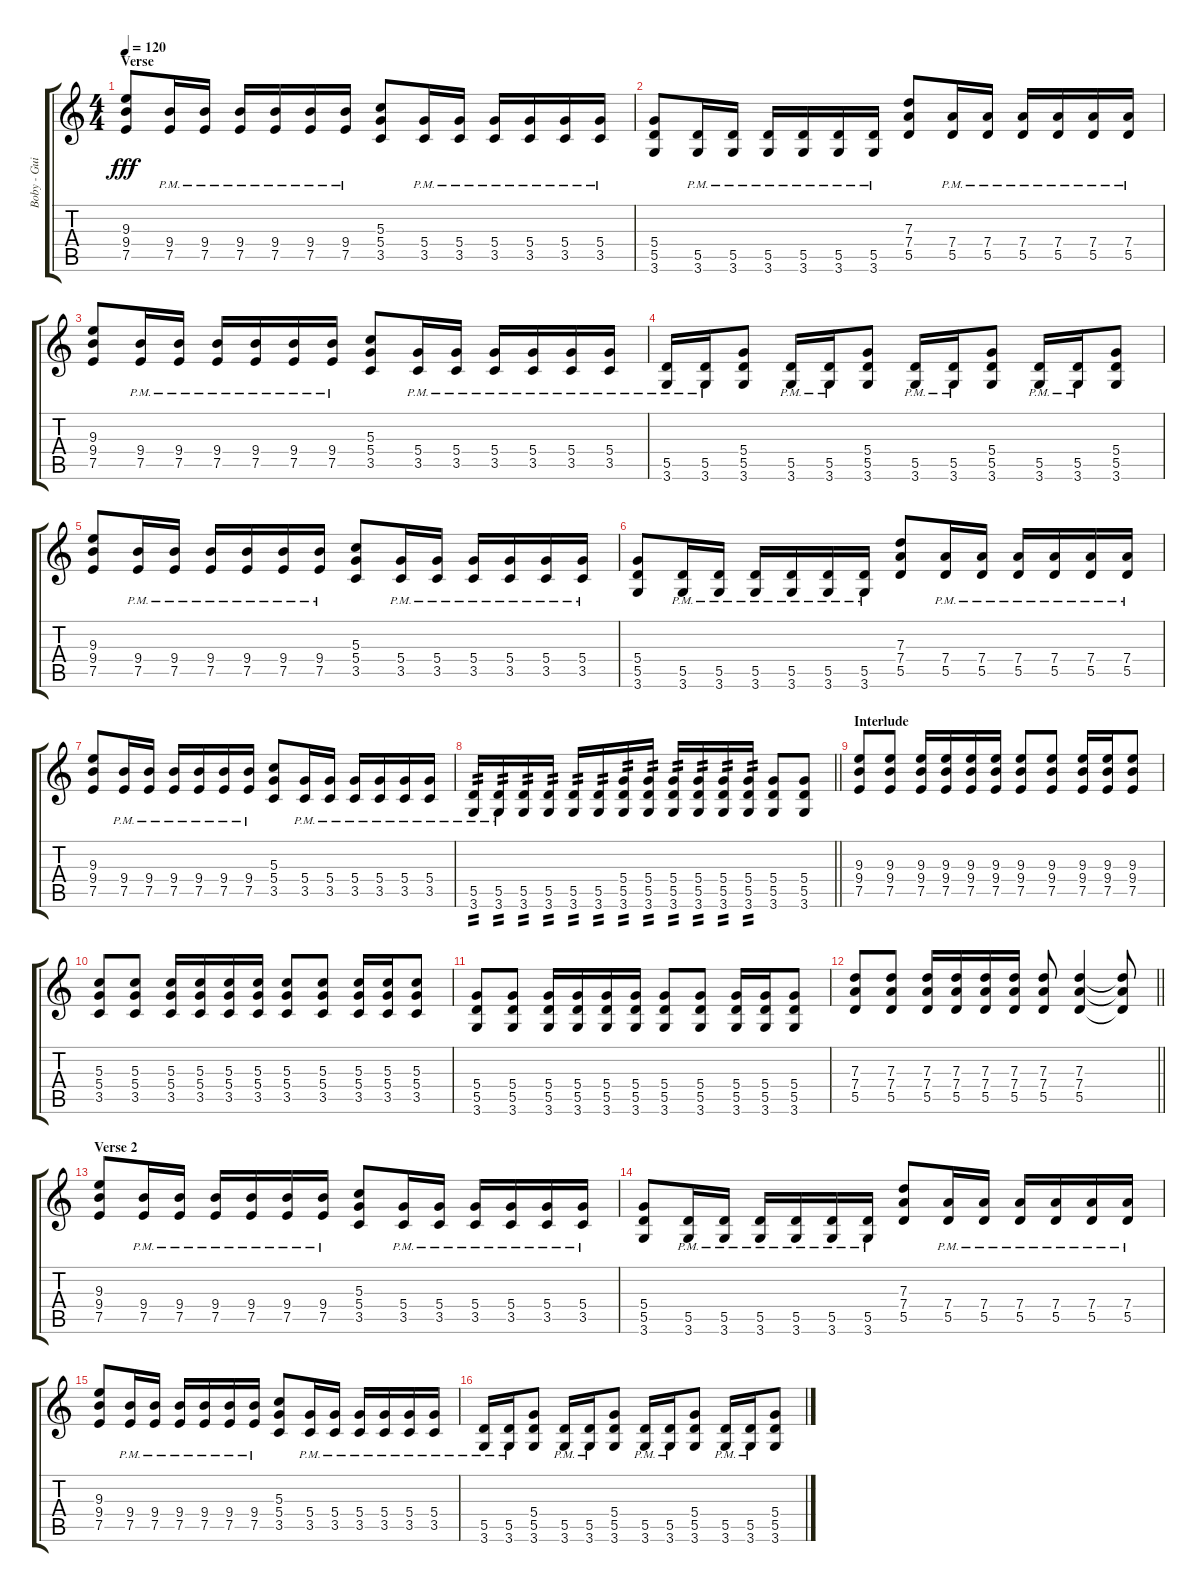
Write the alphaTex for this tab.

\track ("Boby - Guitar" "Boby - Gui") {instrument overdrivenguitar}
\staff {score tabs}
\tuning (E4 B3 G3 D3 A2 E2) {hide}
\ts (4 4)
\section ("" "Verse")
\tempo 120
\clef g2
\ks c
(9.3 9.4 7.5).8{dy fff} (9.4{pm} 7.5{pm}).16 (9.4{pm} 7.5{pm}).16 (9.4{pm} 7.5{pm}).16 (9.4{pm} 7.5{pm}).16 (9.4{pm} 7.5{pm}).16 (9.4{pm} 7.5{pm}).16 (5.3 5.4 3.5).8 (5.4{pm} 3.5{pm}).16 (5.4{pm} 3.5{pm}).16 (5.4{pm} 3.5{pm}).16 (5.4{pm} 3.5{pm}).16 (5.4{pm} 3.5{pm}).16 (5.4{pm} 3.5{pm}).16 |
(5.4 5.5 3.6).8 (5.5{pm} 3.6{pm}).16 (5.5{pm} 3.6{pm}).16 (5.5{pm} 3.6{pm}).16 (5.5{pm} 3.6{pm}).16 (5.5{pm} 3.6{pm}).16 (5.5{pm} 3.6{pm}).16 (7.3 7.4 5.5).8 (7.4{pm} 5.5{pm}).16 (7.4{pm} 5.5{pm}).16 (7.4{pm} 5.5{pm}).16 (7.4{pm} 5.5{pm}).16 (7.4{pm} 5.5{pm}).16 (7.4{pm} 5.5{pm}).16 |
(9.3 9.4 7.5).8 (9.4{pm} 7.5{pm}).16 (9.4{pm} 7.5{pm}).16 (9.4{pm} 7.5{pm}).16 (9.4{pm} 7.5{pm}).16 (9.4{pm} 7.5{pm}).16 (9.4{pm} 7.5{pm}).16 (5.3 5.4 3.5).8 (5.4{pm} 3.5{pm}).16 (5.4{pm} 3.5{pm}).16 (5.4{pm} 3.5{pm}).16 (5.4{pm} 3.5{pm}).16 (5.4{pm} 3.5{pm}).16 (5.4{pm} 3.5{pm}).16 |
(5.5{pm} 3.6{pm}).16 (5.5{pm} 3.6{pm}).16 (5.4 5.5 3.6).8 (5.5{pm} 3.6{pm}).16 (5.5{pm} 3.6{pm}).16 (5.4 5.5 3.6).8 (5.5{pm} 3.6{pm}).16 (5.5{pm} 3.6{pm}).16 (5.4 5.5 3.6).8 (5.5{pm} 3.6{pm}).16 (5.5{pm} 3.6{pm}).16 (5.4 5.5 3.6).8 |
(9.3 9.4 7.5).8 (9.4{pm} 7.5{pm}).16 (9.4{pm} 7.5{pm}).16 (9.4{pm} 7.5{pm}).16 (9.4{pm} 7.5{pm}).16 (9.4{pm} 7.5{pm}).16 (9.4{pm} 7.5{pm}).16 (5.3 5.4 3.5).8 (5.4{pm} 3.5{pm}).16 (5.4{pm} 3.5{pm}).16 (5.4{pm} 3.5{pm}).16 (5.4{pm} 3.5{pm}).16 (5.4{pm} 3.5{pm}).16 (5.4{pm} 3.5{pm}).16 |
(5.4 5.5 3.6).8 (5.5{pm} 3.6{pm}).16 (5.5{pm} 3.6{pm}).16 (5.5{pm} 3.6{pm}).16 (5.5{pm} 3.6{pm}).16 (5.5{pm} 3.6{pm}).16 (5.5{pm} 3.6{pm}).16 (7.3 7.4 5.5).8 (7.4{pm} 5.5{pm}).16 (7.4{pm} 5.5{pm}).16 (7.4{pm} 5.5{pm}).16 (7.4{pm} 5.5{pm}).16 (7.4{pm} 5.5{pm}).16 (7.4{pm} 5.5{pm}).16 |
(9.3 9.4 7.5).8 (9.4{pm} 7.5{pm}).16 (9.4{pm} 7.5{pm}).16 (9.4{pm} 7.5{pm}).16 (9.4{pm} 7.5{pm}).16 (9.4{pm} 7.5{pm}).16 (9.4{pm} 7.5{pm}).16 (5.3 5.4 3.5).8 (5.4{pm} 3.5{pm}).16 (5.4{pm} 3.5{pm}).16 (5.4{pm} 3.5{pm}).16 (5.4{pm} 3.5{pm}).16 (5.4{pm} 3.5{pm}).16 (5.4{pm} 3.5{pm}).16 |
\barLineRight lightlight
(5.5{pm} 3.6{pm}).16{tp 2} (5.5{pm} 3.6{pm}).16{tp 2} (5.5 3.6).16{tp 2} (5.5 3.6).16{tp 2} (5.5 3.6).16{tp 2} (5.5 3.6).16{tp 2} (5.4 5.5 3.6).16{tp 2} (5.4 5.5 3.6).16{tp 2} (5.4 5.5 3.6).16{tp 2} (5.4 5.5 3.6).16{tp 2} (5.4 5.5 3.6).16{tp 2} (5.4 5.5 3.6).16{tp 2} (5.4 5.5 3.6).8 (5.4 5.5 3.6).8 |
\section ("" "Interlude")
(9.3 9.4 7.5).8 (9.3 9.4 7.5).8 (9.3 9.4 7.5).16 (9.3 9.4 7.5).16 (9.3 9.4 7.5).16 (9.3 9.4 7.5).16 (9.3 9.4 7.5).8 (9.3 9.4 7.5).8 (9.3 9.4 7.5).16 (9.3 9.4 7.5).16 (9.3 9.4 7.5).8 |
(5.3 5.4 3.5).8 (5.3 5.4 3.5).8 (5.3 5.4 3.5).16 (5.3 5.4 3.5).16 (5.3 5.4 3.5).16 (5.3 5.4 3.5).16 (5.3 5.4 3.5).8 (5.3 5.4 3.5).8 (5.3 5.4 3.5).16 (5.3 5.4 3.5).16 (5.3 5.4 3.5).8 |
(5.4 5.5 3.6).8 (5.4 5.5 3.6).8 (5.4 5.5 3.6).16 (5.4 5.5 3.6).16 (5.4 5.5 3.6).16 (5.4 5.5 3.6).16 (5.4 5.5 3.6).8 (5.4 5.5 3.6).8 (5.4 5.5 3.6).16 (5.4 5.5 3.6).16 (5.4 5.5 3.6).8 |
\barLineRight lightlight
(7.3 7.4 5.5).8 (7.3 7.4 5.5).8 (7.3 7.4 5.5).16 (7.3 7.4 5.5).16 (7.3 7.4 5.5).16 (7.3 7.4 5.5).16 (7.3 7.4 5.5).8 (7.3 7.4 5.5).4 (7.3{t} 7.4{t} 5.5{t}).8 |
\section ("" "Verse 2")
(9.3 9.4 7.5).8 (9.4{pm} 7.5{pm}).16 (9.4{pm} 7.5{pm}).16 (9.4{pm} 7.5{pm}).16 (9.4{pm} 7.5{pm}).16 (9.4{pm} 7.5{pm}).16 (9.4{pm} 7.5{pm}).16 (5.3 5.4 3.5).8 (5.4{pm} 3.5{pm}).16 (5.4{pm} 3.5{pm}).16 (5.4{pm} 3.5{pm}).16 (5.4{pm} 3.5{pm}).16 (5.4{pm} 3.5{pm}).16 (5.4{pm} 3.5{pm}).16 |
(5.4 5.5 3.6).8 (5.5{pm} 3.6{pm}).16 (5.5{pm} 3.6{pm}).16 (5.5{pm} 3.6{pm}).16 (5.5{pm} 3.6{pm}).16 (5.5{pm} 3.6{pm}).16 (5.5{pm} 3.6{pm}).16 (7.3 7.4 5.5).8 (7.4{pm} 5.5{pm}).16 (7.4{pm} 5.5{pm}).16 (7.4{pm} 5.5{pm}).16 (7.4{pm} 5.5{pm}).16 (7.4{pm} 5.5{pm}).16 (7.4{pm} 5.5{pm}).16 |
(9.3 9.4 7.5).8 (9.4{pm} 7.5{pm}).16 (9.4{pm} 7.5{pm}).16 (9.4{pm} 7.5{pm}).16 (9.4{pm} 7.5{pm}).16 (9.4{pm} 7.5{pm}).16 (9.4{pm} 7.5{pm}).16 (5.3 5.4 3.5).8 (5.4{pm} 3.5{pm}).16 (5.4{pm} 3.5{pm}).16 (5.4{pm} 3.5{pm}).16 (5.4{pm} 3.5{pm}).16 (5.4{pm} 3.5{pm}).16 (5.4{pm} 3.5{pm}).16 |
(5.5{pm} 3.6{pm}).16 (5.5{pm} 3.6{pm}).16 (5.4 5.5 3.6).8 (5.5{pm} 3.6{pm}).16 (5.5{pm} 3.6{pm}).16 (5.4 5.5 3.6).8 (5.5{pm} 3.6{pm}).16 (5.5{pm} 3.6{pm}).16 (5.4 5.5 3.6).8 (5.5{pm} 3.6{pm}).16 (5.5{pm} 3.6{pm}).16 (5.4 5.5 3.6).8
